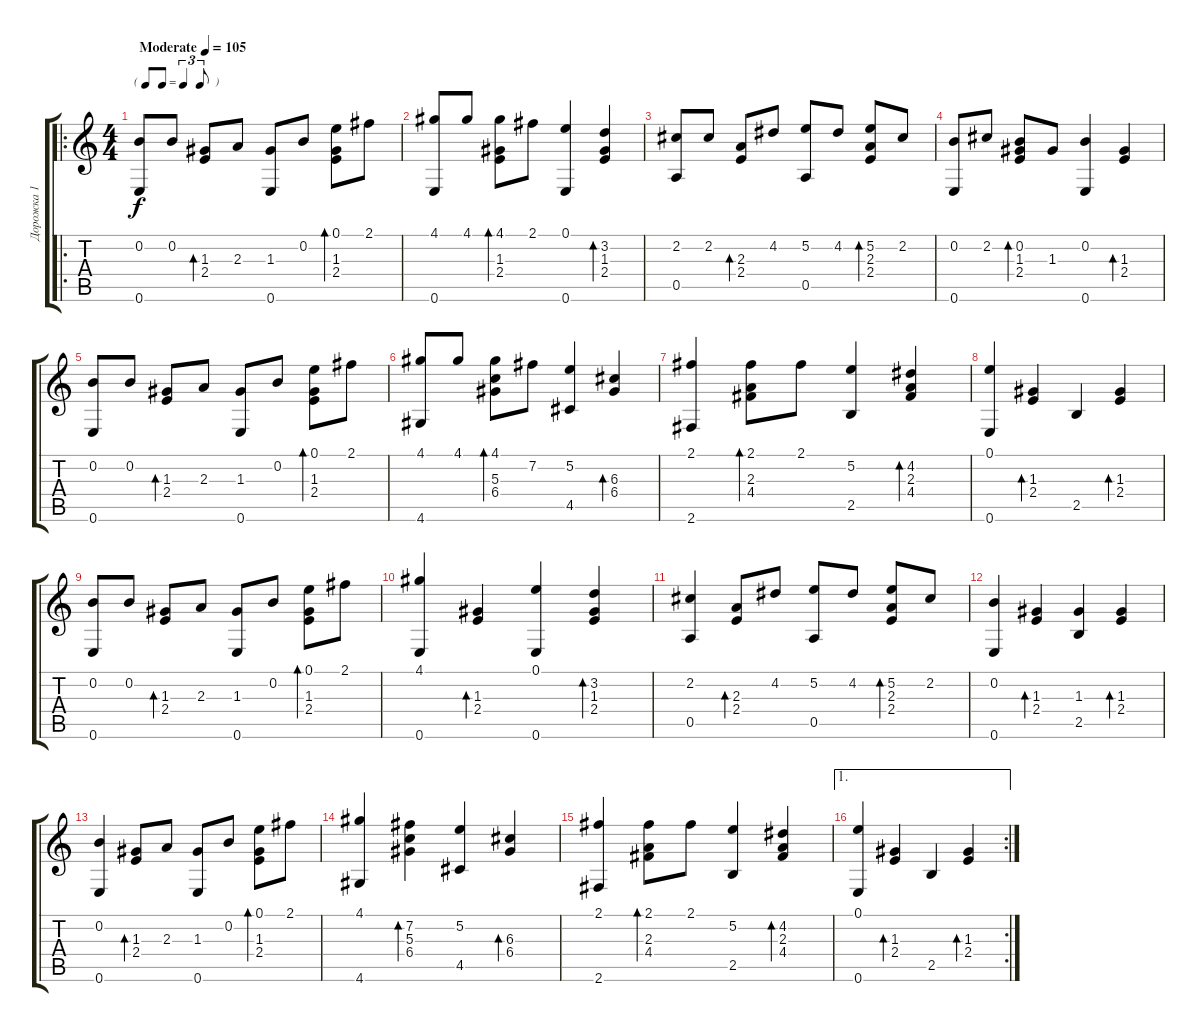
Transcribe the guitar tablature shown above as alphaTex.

\track ("Дорожка 1" "Дорожка 1") {instrument acousticguitarsteel}
\staff {score tabs}
\tuning (E4 B3 G3 D3 A2 E2) {hide}
\ro
\ts (4 4)
\tf triplet8th
\tempo (105 "Moderate")
\clef g2
\ks c
(0.2 0.6).8{dy f instrument acousticguitarsteel} 0.2.8 (1.3 2.4).8{bd 60} 2.3.8 (1.3 0.6).8 0.2.8 (0.1 1.3 2.4).8{bd 60} 2.1.8 |
(4.1 0.6).8 4.1.8 (4.1 1.3 2.4).8{bd 60} 2.1.8 (0.1 0.6).4 (3.2 1.3 2.4).4{bd 60} |
(2.2 0.5).8 2.2.8 (2.3 2.4).8{bd 60} 4.2.8 (5.2 0.5).8 4.2.8 (5.2 2.3 2.4).8{bd 60} 2.2.8 |
(0.2 0.6).8 2.2.8 (0.2 1.3 2.4).8{bd 60} 1.3.8 (0.2 0.6).4 (1.3 2.4).4{bd 60} |
(0.2 0.6).8 0.2.8 (1.3 2.4).8{bd 60} 2.3.8 (1.3 0.6).8 0.2.8 (0.1 1.3 2.4).8{bd 60} 2.1.8 |
(4.1 4.6).8 4.1.8 (4.1 5.3 6.4).8{bd 60} 7.2.8 (5.2 4.5).4 (6.3 6.4).4{bd 60} |
(2.1 2.6).4 (2.1 2.3 4.4).8{bd 60} 2.1.8 (5.2 2.5).4 (4.2 2.3 4.4).4{bd 60} |
(0.1 0.6).4 (1.3 2.4).4{bd 60} 2.5.4 (1.3 2.4).4{bd 60} |
(0.2 0.6).8 0.2.8 (1.3 2.4).8{bd 60} 2.3.8 (1.3 0.6).8 0.2.8 (0.1 1.3 2.4).8{bd 60} 2.1.8 |
(4.1 0.6).4 (1.3 2.4).4{bd 60} (0.1 0.6).4 (3.2 1.3 2.4).4{bd 60} |
(2.2 0.5).4 (2.3 2.4).8{bd 60} 4.2.8 (5.2 0.5).8 4.2.8 (5.2 2.3 2.4).8{bd 60} 2.2.8 |
(0.2 0.6).4 (1.3 2.4).4{bd 60} (1.3 2.5).4 (1.3 2.4).4{bd 60} |
(0.2 0.6).4 (1.3 2.4).8{bd 60} 2.3.8 (1.3 0.6).8 0.2.8 (0.1 1.3 2.4).8{bd 60} 2.1.8 |
(4.1 4.6).4 (7.2 5.3 6.4).4{bd 60} (5.2 4.5).4 (6.3 6.4).4{bd 60} |
(2.1 2.6).4 (2.1 2.3 4.4).8{bd 60} 2.1.8 (5.2 2.5).4 (4.2 2.3 4.4).4{bd 60} |
\ae 1
\rc 2
(0.1 0.6).4 (1.3 2.4).4{bd 60} 2.5.4 (1.3 2.4).4{bd 60}
